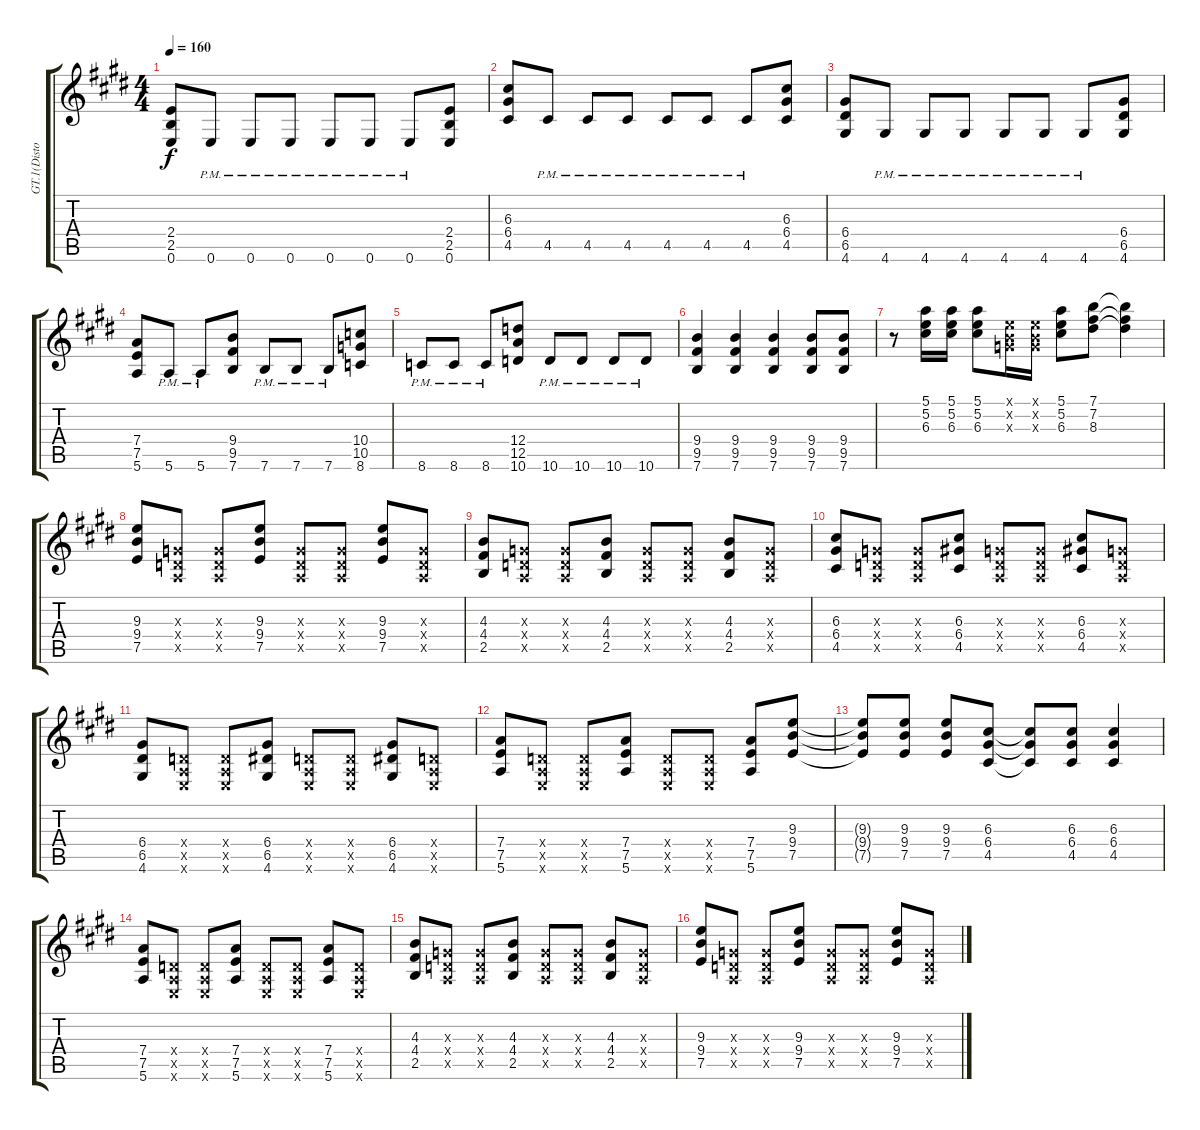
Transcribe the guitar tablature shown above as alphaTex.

\track ("GT.1(Distortion)" "GT.1(Disto") {instrument overdrivenguitar}
\staff {score tabs}
\tuning (E4 B3 G3 D3 A2 E2) {hide}
\ts (4 4)
\tempo 160
\clef g2
\ks e
(2.4 2.5 0.6).8{dy f} 0.6{pm}.8 0.6{pm}.8 0.6{pm}.8 0.6{pm}.8 0.6{pm}.8 0.6{pm}.8 (2.4 2.5 0.6).8 |
(6.3 6.4 4.5).8 4.5{pm}.8 4.5{pm}.8 4.5{pm}.8 4.5{pm}.8 4.5{pm}.8 4.5{pm}.8 (6.3 6.4 4.5).8 |
(6.4 6.5 4.6).8 4.6{pm}.8 4.6{pm}.8 4.6{pm}.8 4.6{pm}.8 4.6{pm}.8 4.6{pm}.8 (6.4 6.5 4.6).8 |
(7.4 7.5 5.6).8 5.6{pm}.8 5.6{pm}.8 (9.4 9.5 7.6).8 7.6{pm}.8 7.6{pm}.8 7.6{pm}.8 (10.4 10.5 8.6).8 |
8.6{pm}.8 8.6{pm}.8 8.6{pm}.8 (12.4 12.5 10.6).8 10.6{pm}.8 10.6{pm}.8 10.6{pm}.8 10.6{pm}.8 |
(9.4 9.5 7.6).4 (9.4 9.5 7.6).4 (9.4 9.5 7.6).4 (9.4 9.5 7.6).8 (9.4 9.5 7.6).8 |
r.8 (5.1 5.2 6.3).16 (5.1 5.2 6.3).16 (5.1 5.2 6.3).8 (0.1{x} 0.2{x} 0.3{x}).16 (0.1{x} 0.2{x} 0.3{x}).16 (5.1 5.2 6.3).8 (7.1 7.2 8.3).8 (7.1{t} 7.2{t} 8.3{t}).4 |
(9.3 9.4 7.5).8 (0.3{x} 0.4{x} 0.5{x}).8 (0.3{x} 0.4{x} 0.5{x}).8 (9.3 9.4 7.5).8 (0.3{x} 0.4{x} 0.5{x}).8 (0.3{x} 0.4{x} 0.5{x}).8 (9.3 9.4 7.5).8 (0.3{x} 0.4{x} 0.5{x}).8 |
(4.3 4.4 2.5).8 (0.3{x} 0.4{x} 0.5{x}).8 (0.3{x} 0.4{x} 0.5{x}).8 (4.3 4.4 2.5).8 (0.3{x} 0.4{x} 0.5{x}).8 (0.3{x} 0.4{x} 0.5{x}).8 (4.3 4.4 2.5).8 (0.3{x} 0.4{x} 0.5{x}).8 |
(6.3 6.4 4.5).8 (0.3{x} 0.4{x} 0.5{x}).8 (0.3{x} 0.4{x} 0.5{x}).8 (6.3 6.4 4.5).8 (0.3{x} 0.4{x} 0.5{x}).8 (0.3{x} 0.4{x} 0.5{x}).8 (6.3 6.4 4.5).8 (0.3{x} 0.4{x} 0.5{x}).8 |
(6.4 6.5 4.6).8 (0.4{x} 0.5{x} 0.6{x}).8 (0.4{x} 0.5{x} 0.6{x}).8 (6.4 6.5 4.6).8 (0.4{x} 0.5{x} 0.6{x}).8 (0.4{x} 0.5{x} 0.6{x}).8 (6.4 6.5 4.6).8 (0.4{x} 0.5{x} 0.6{x}).8 |
(7.4 7.5 5.6).8 (0.4{x} 0.5{x} 0.6{x}).8 (0.4{x} 0.5{x} 0.6{x}).8 (7.4 7.5 5.6).8 (0.4{x} 0.5{x} 0.6{x}).8 (0.4{x} 0.5{x} 0.6{x}).8 (7.4 7.5 5.6).8 (9.3 9.4 7.5).8 |
(9.3{t} 9.4{t} 7.5{t}).8 (9.3 9.4 7.5).8 (9.3 9.4 7.5).8 (6.3 6.4 4.5).8 (6.3{t} 6.4{t} 4.5{t}).8 (6.3 6.4 4.5).8 (6.3 6.4 4.5).4 |
(7.4 7.5 5.6).8 (0.4{x} 0.5{x} 0.6{x}).8 (0.4{x} 0.5{x} 0.6{x}).8 (7.4 7.5 5.6).8 (0.4{x} 0.5{x} 0.6{x}).8 (0.4{x} 0.5{x} 0.6{x}).8 (7.4 7.5 5.6).8 (0.4{x} 0.5{x} 0.6{x}).8 |
(4.3 4.4 2.5).8 (0.3{x} 0.4{x} 0.5{x}).8 (0.3{x} 0.4{x} 0.5{x}).8 (4.3 4.4 2.5).8 (0.3{x} 0.4{x} 0.5{x}).8 (0.3{x} 0.4{x} 0.5{x}).8 (4.3 4.4 2.5).8 (0.3{x} 0.4{x} 0.5{x}).8 |
(9.3 9.4 7.5).8 (0.3{x} 0.4{x} 0.5{x}).8 (0.3{x} 0.4{x} 0.5{x}).8 (9.3 9.4 7.5).8 (0.3{x} 0.4{x} 0.5{x}).8 (0.3{x} 0.4{x} 0.5{x}).8 (9.3 9.4 7.5).8 (0.3{x} 0.4{x} 0.5{x}).8
